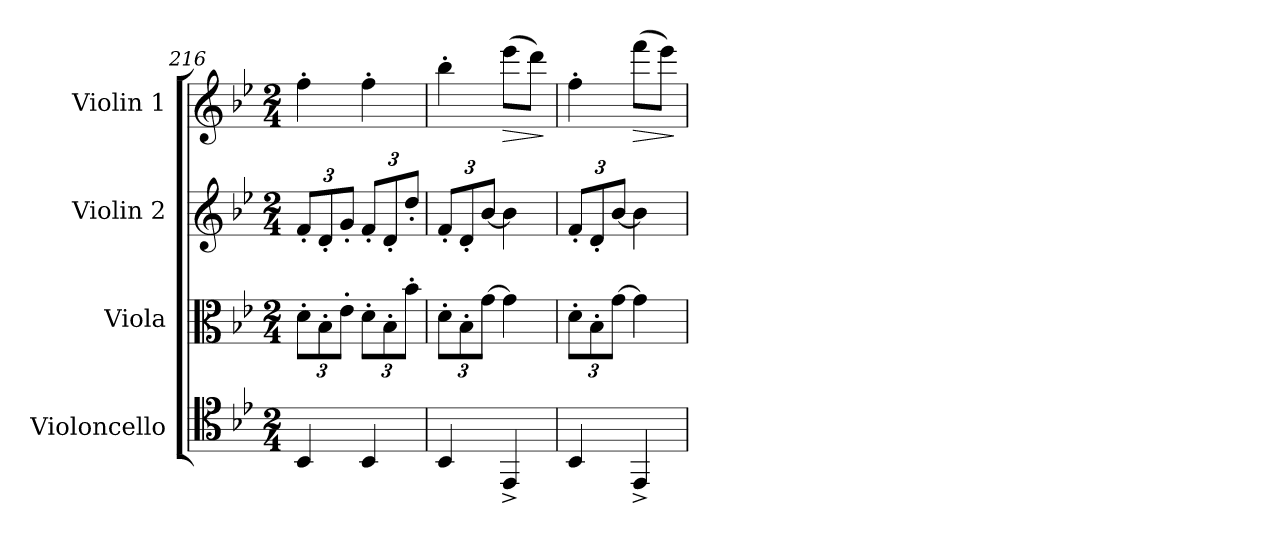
**kern	**kern	**kern	**kern	**dynam
*part4	*part3	*part2	*part1	*part1
*staff4	*staff3	*staff2	*staff1	*staff1
*I"Violoncello	*I"Viola	*I"Violin 2	*I"Violin 1	*
*I'Vc	*I'Vla	*I'Vln	*I'Vln	*
!!LO:LB:g=z
*clefC4	*clefC3	*clefG2	*clefG2	*
*k[b-e-]	*k[b-e-]	*k[b-e-]	*k[b-e-]	*
*M2/4	*M2/4	*M2/4	*M2/4	*
*	*Xbrackettup	*Xbrackettup	*	*
=216	=216	=216	=216	=216
4BB-/	12d'\L	12f'/L	4ff'\	.
.	12B-'\	12d'/	.	.
.	12e-'\J	12g'/J	.	.
4BB-/	12d'\L	12f'/L	4ff'\	.
.	12B-'\	12d'/	.	.
.	12b-'\J	12dd'/J	.	.
=217	=217	=217	=217	=217
4BB-/	12d'\L	12f'/L	4bb-'\	.
.	12B-'\	12d'/	.	.
.	[12g\J	[12b-/J	.	.
!	!	!	!	!LO:HP:b
4EE-^/	4g\]	4b-\]	(8eee-\L	>
.	.	.	8ddd\J)	.
.	.	.	.	]
=218	=218	=218	=218	=218
4BB-/	12d'\L	12f'/L	4ff'\	.
.	12B-'\	12d'/	.	.
.	[12g\J	[12b-/J	.	.
!	!	!	!	!LO:HP:b
4EE-^/	4g\]	4b-\]	(8fff\L	>
.	.	.	8eee-\J)	.
.	.	.	.	]
=	=	=	=	=
*-	*-	*-	*-	*-
